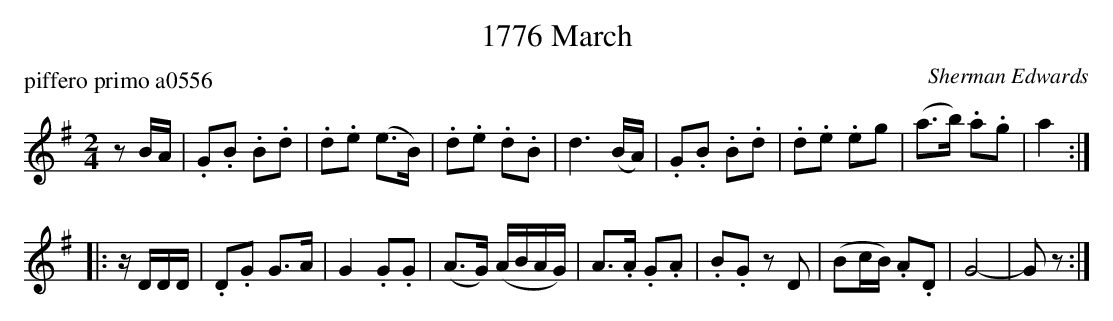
X:1
T: 1776 March
P: piffero primo a0556
O: Sherman Edwards
M: 2/4
L: 1/16
K: G
 z2BA \
| .G2.B2 .B2.d2 | .d2.e2 (e3B) |.d2.e2 .d2.B2 | d6 (BA) \
| .G2.B2 .B2.d2 | .d2.e2 .e2g2 | (a3b) .a2.g2 | a4 :|
|: zDDD \
| .D2.G2 G3A | G4 .G2.G2 | (A3G) (ABAG) | A3.A .G2.A2 \
| .B2.G2 z2D2 | (B2cB) .A2.D2 | G8- | G2z2 :|
